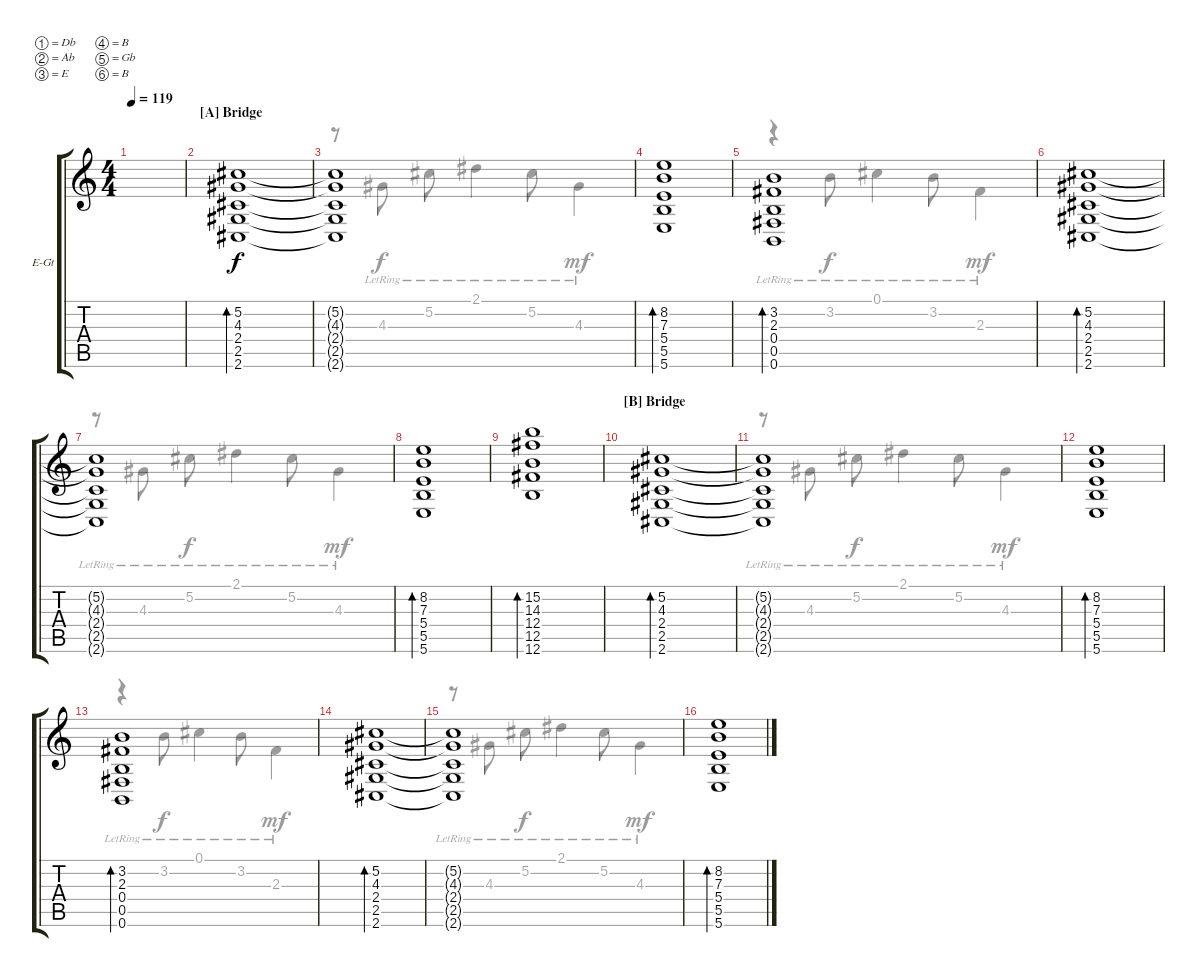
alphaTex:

\defaultSystemsLayout 4
\bracketExtendMode groupsimilarinstruments
\firstSystemTrackNameOrientation horizontal
\otherSystemsTrackNameOrientation horizontal
\track ("Guitar2_clean" "E-Gt") {mute instrument electricguitarclean}
\staff {score tabs}
\tuning (Db4 Ab3 E3 B2 Gb2 B1)
\voice
\ts (4 4)
\tempo 119
\clef g2
\ks c
|
\section ("A" "Bridge")
(2.6 2.5 2.4 4.3 5.2).1{bd 132 dy f} |
(2.6{t} 2.5{t} 2.4{t} 4.3{t} 5.2{t}).1 |
(5.6 5.5 5.4 7.3 8.2).1{bd 110} |
(0.6 0.5 0.4 2.3 3.2).1{bd 154} |
(2.6 2.5 2.4 4.3 5.2).1{bd 132} |
(2.6{t} 2.5{t} 2.4{t} 4.3{t} 5.2{t}).1 |
(5.6 5.5 5.4 7.3 8.2).1{bd 110} |
(12.6 12.5 12.4 14.3 15.2).1{bd 154} |
\section ("B" "Bridge")
(2.6 2.5 2.4 4.3 5.2).1{bd 132} |
(2.6{t} 2.5{t} 2.4{t} 4.3{t} 5.2{t}).1 |
(5.6 5.5 5.4 7.3 8.2).1{bd 110} |
(0.6 0.5 0.4 2.3 3.2).1{bd 154} |
(2.6 2.5 2.4 4.3 5.2).1{bd 132} |
(2.6{t} 2.5{t} 2.4{t} 4.3{t} 5.2{t}).1 |
(5.6 5.5 5.4 7.3 8.2).1{bd 110}
\voice
\clef g2
\ottava regular
\simile none
\ks c
|
|
r.8 4.3{lr}.8 5.2{lr}.8{dy f} 2.1{lr}.4 5.2{lr}.8 4.3{lr}.4{dy mf} |
|
r.4{bd 0} 3.2{lr}.8{dy f} 0.1{lr}.4 3.2{lr}.8 2.3{lr}.4{dy mf} |
|
r.8 4.3{lr}.8 5.2{lr}.8{dy f} 2.1{lr}.4 5.2{lr}.8 4.3{lr}.4{dy mf} |
|
|
|
r.8 4.3{lr}.8 5.2{lr}.8{dy f} 2.1{lr}.4 5.2{lr}.8 4.3{lr}.4{dy mf} |
|
r.4{bd 0} 3.2{lr}.8{dy f} 0.1{lr}.4 3.2{lr}.8 2.3{lr}.4{dy mf} |
|
r.8 4.3{lr}.8 5.2{lr}.8{dy f} 2.1{lr}.4 5.2{lr}.8 4.3{lr}.4{dy mf} |
